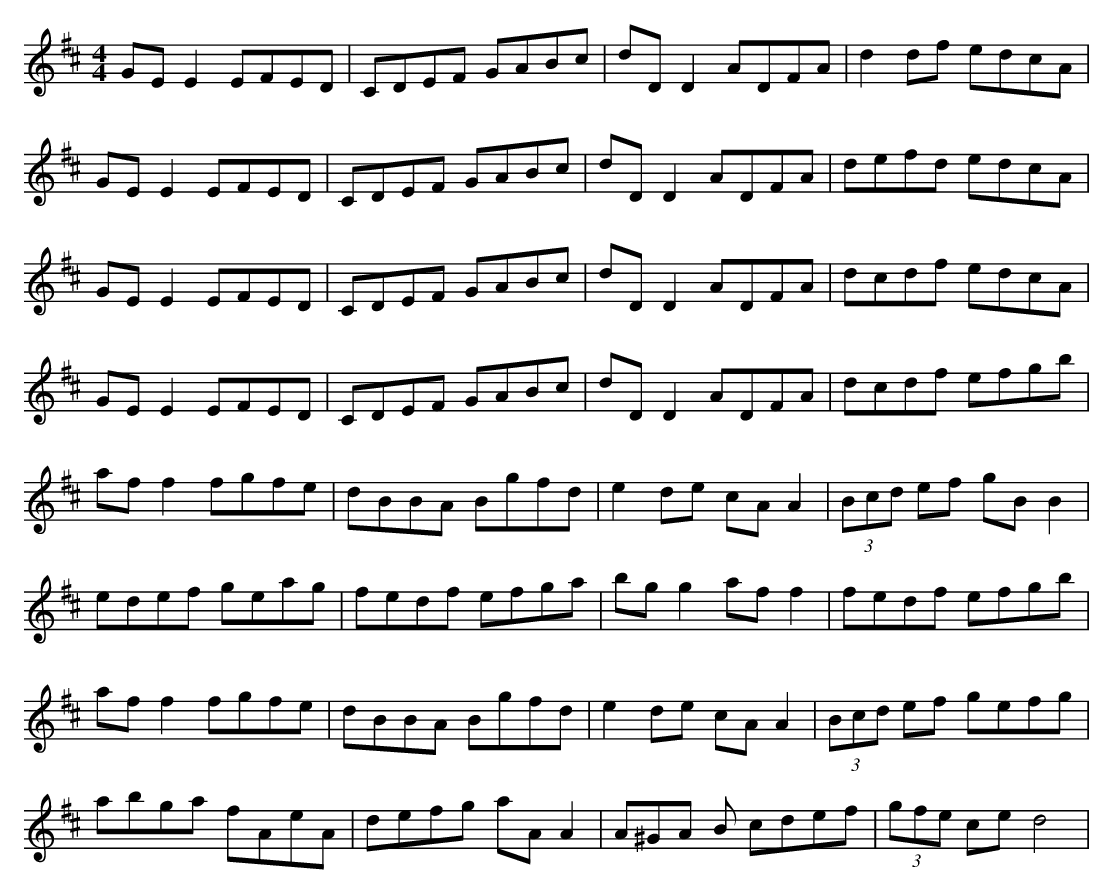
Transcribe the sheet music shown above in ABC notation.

X:1
M:4/4
K:D
GE E2 EFED|CDEF GABc|dD D2 ADFA|d2df edcA|
GE E2 EFED|CDEF GABc|dD D2 ADFA|defd edcA|
GE E2 EFED|CDEF GABc|dD D2 ADFA|dcdf edcA|
GE E2 EFED|CDEF GABc|dD D2 ADFA|dcdf efgb|
af f2 fgfe|dBBA Bgfd|e2 de cA A2|(3Bcd ef gB B2|
edef geag|fedf efga|bg g2 af f2|fedf efgb|
af f2 fgfe|dBBA Bgfd|e2 de cA A2|(3Bcd ef gefg|
abga fAeA|defg aA A2|A^GA B cdef|(3gfe ce d4|
